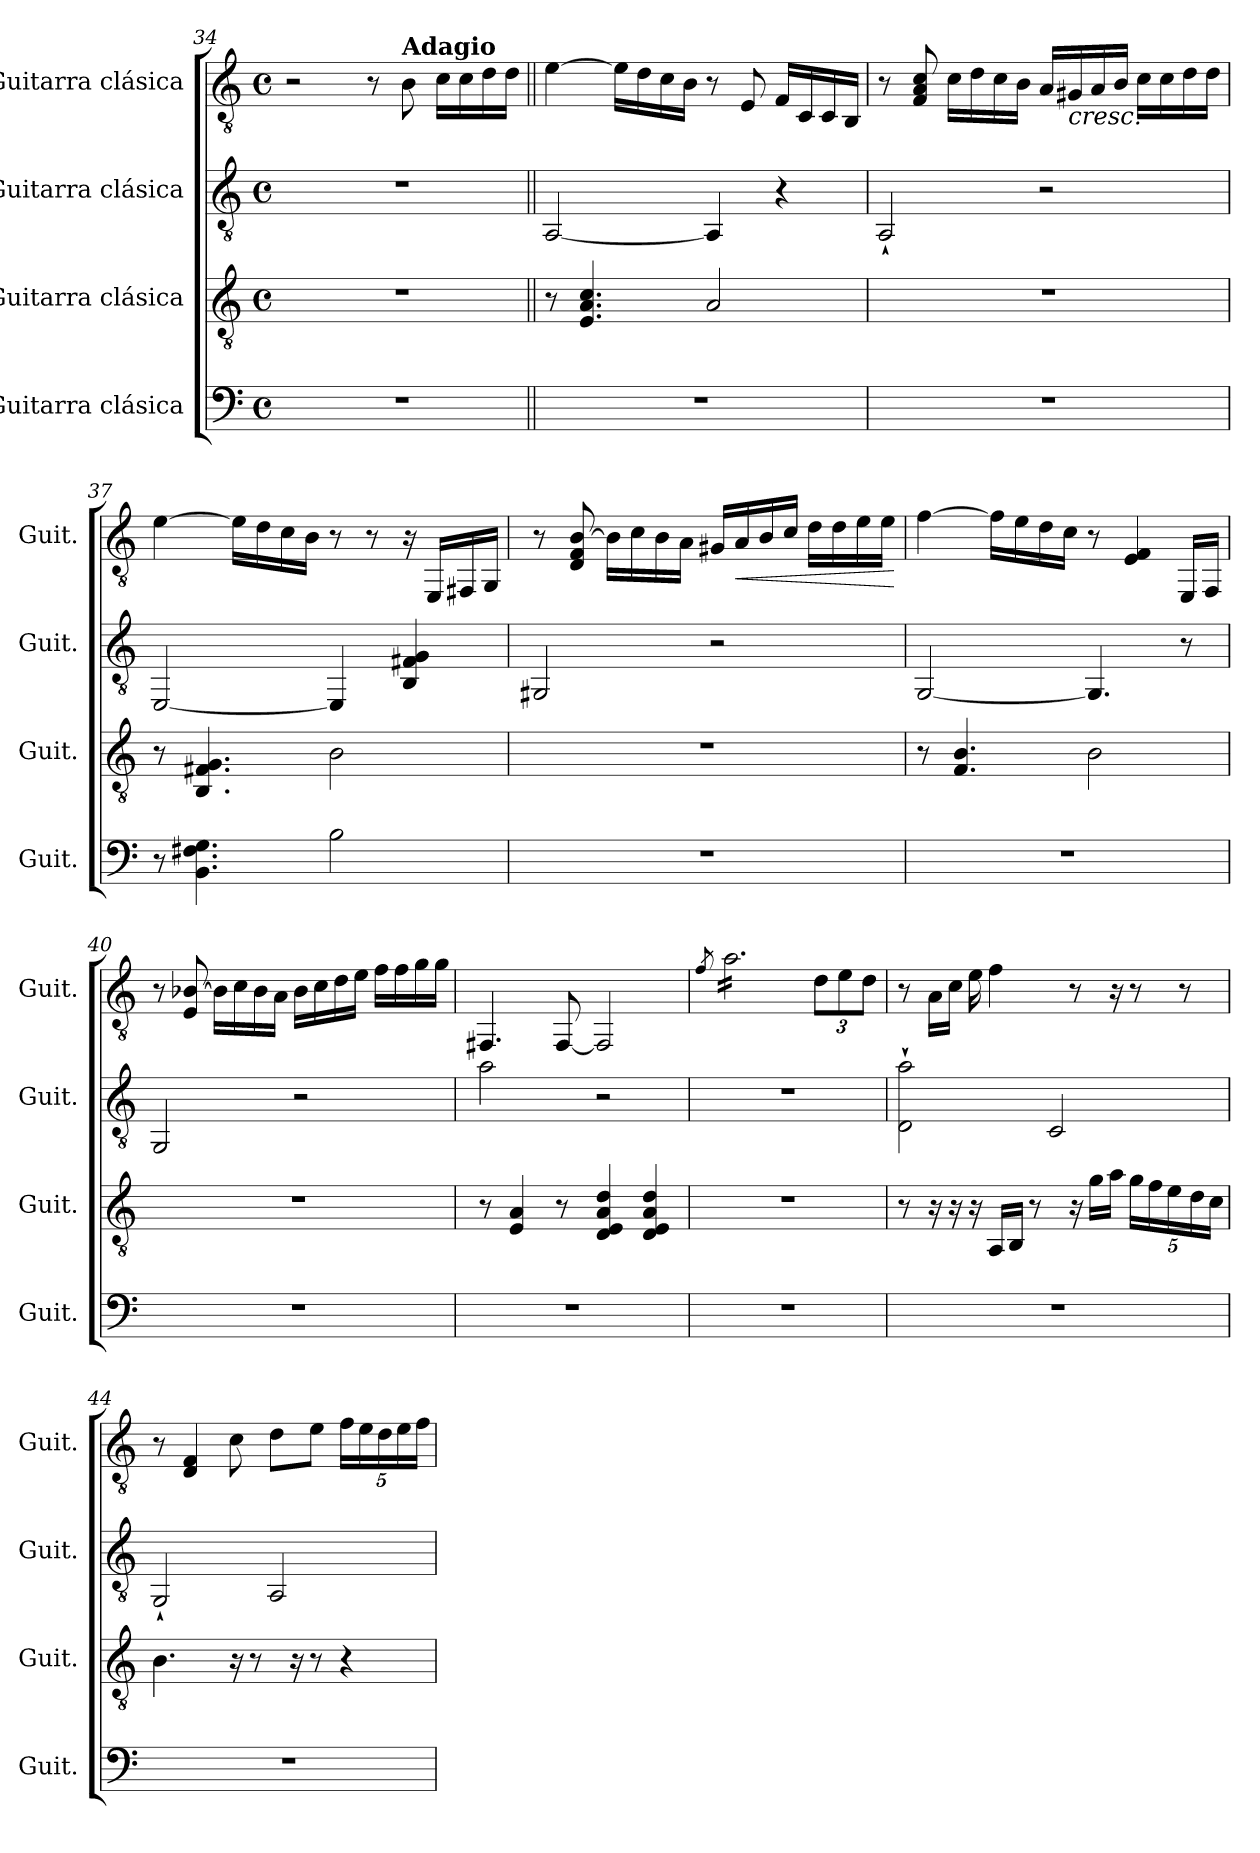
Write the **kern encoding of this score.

**kern	**kern	**kern	**kern	**dynam
*part4	*part3	*part2	*part1	*part1
*staff4	*staff3	*staff2	*staff1	*staff1
*I"Guitarra clásica	*I"Guitarra clásica	*I"Guitarra clásica	*I"Guitarra clásica	*
*I'Guit.	*I'Guit.	*I'Guit.	*I'Guit.	*
*	*clefGv2	*clefGv2	*clefGv2	*
*k[]	*k[]	*k[]	*k[]	*
*M4/4	*M4/4	*M4/4	*M4/4	*
*met(c)	*met(c)	*met(c)	*met(c)	*
=34	=34	=34	=34	=34
1r	1r	1r	2r	.
.	.	.	8r	.
!	!	!	!LO:TX:a:B:t=Adagio	!
.	.	.	8B\	.
.	.	.	16c\LL	.
.	.	.	16c\	.
.	.	.	16d\	.
.	.	.	16d\JJ	.
=35||	=35||	=35||	=35||	=35||
1r	8r	[2AA/	[4e\	.
.	4.E/ 4.A/ 4.c/	.	.	.
.	.	.	16e\LL]	.
.	.	.	16d\	.
.	.	.	16c\	.
.	.	.	16B\JJ	.
.	2A/	4AA/]	8r	.
.	.	.	8E/	.
.	.	4r	16F/LL	.
.	.	.	16C/	.
.	.	.	16C/	.
.	.	.	16BB/JJ	.
!!LO:LB:g=z
=36	=36	=36	=36	=36
1r	1r	2AA`/	8r	.
.	.	.	8F/ 8A/ 8c/	.
.	.	.	16c\LL	.
.	.	.	16d\	.
.	.	.	16c\	.
.	.	.	16B\JJ	.
.	.	2r	16A/LL	.
!	!	!	!	!LO:HP:b
.	.	.	16G#X/	<
.	.	.	16A/	.
.	.	.	16B/JJ	.
.	.	.	16c\LL	.
.	.	.	16c\	.
.	.	.	16d\	.
.	.	.	16d\JJ	.
=37	=37	=37	=37	=37
8r	8r	[2EE/	[4e\	.
4.BB\ 4.F#X\ 4.G\	4.BB/ 4.F#X/ 4.G/	.	.	.
.	.	.	16e\LL]	.
.	.	.	16d\	.
.	.	.	16c\	.
.	.	.	16B\JJ	.
2B\	2B\	4EE/]	8r	.
.	.	.	8r	.
.	.	4BB/ 4F#X/ 4G/	16r	.
.	.	.	16EE/LL	.
.	.	.	16FF#X/	.
.	.	.	16GG/JJ	.
=38	=38	=38	=38	=38
1r	1r	2GG#X/	8r	.
.	.	.	8D/ 8F/ [8B/	.
.	.	.	16B\LL]	.
.	.	.	16c\	.
.	.	.	16B\	.
.	.	.	16A\JJ	.
.	.	2r	16G#X/LL	.
!	!	!	!	!LO:HP:b
.	.	.	16A/	<
.	.	.	16B/	.
.	.	.	16c/JJ	.
.	.	.	16d\LL	.
.	.	.	16d\	.
.	.	.	16e\	.
.	.	.	16e\JJ	.
.	.	.	.	[
!!LO:LB:g=z
=39	=39	=39	=39	=39
1r	8r	[2GG/	[4f\	.
.	4.F/ 4.B/	.	.	.
.	.	.	16f\LL]	.
.	.	.	16e\	.
.	.	.	16d\	.
.	.	.	16c\JJ	.
.	2B\	4.GG/]	8r	.
.	.	.	4E/ 4F/	.
.	.	8r	16EE/LL	.
.	.	.	16FF/JJ	.
=40	=40	=40	=40	=40
1r	1r	2GG/	8r	.
.	.	.	8E/ [8B-X/	.
.	.	.	16B-\LL]	.
.	.	.	16c\	.
.	.	.	16B-\	.
.	.	.	16A\JJ	.
.	.	2r	16B-\LL	.
.	.	.	16c\	.
.	.	.	16d\	.
.	.	.	16e\JJ	.
.	.	.	16f\LL	.
.	.	.	16f\	.
.	.	.	16g\	.
.	.	.	16g\JJ	.
.	.	.	.	[
=41	=41	=41	=41	=41
1r	8r	2a\	4.FF#X/	.
.	4E/ 4A/	.	.	.
.	8r	.	[8FF#/	.
.	4D/ 4E/ 4A/ 4d/	2r	2FF#/]	.
.	4D/ 4E/ 4A/ 4d/	.	.	.
=42	=42	=42	=42	=42
.	.	.	8qf/	.
*	*	*	*tremolo	*
1r	1r	1r	16a\LL	.
.	.	.	16a\	.
.	.	.	16a\	.
.	.	.	16a\	.
.	.	.	16a\	.
.	.	.	16a\	.
.	.	.	16a\	.
.	.	.	16a\	.
.	.	.	16a\	.
.	.	.	16a\	.
.	.	.	16a\	.
.	.	.	16a\JJ	.
*	*	*	*Xtremolo	*
*	*	*	*Xbrackettup	*
.	.	.	12d\L	.
.	.	.	12e\	.
.	.	.	12d\J	.
!!LO:PB:g=z
=43	=43	=43	=43	=43
1r	8r	2D\` 2a\`	8r	.
.	16r	.	16A\LL	.
.	16r	.	16c\JJ	.
.	16r	.	16e\	.
.	16AA/LL	.	4f\	.
.	16BB/JJ	.	.	.
.	8r	.	.	.
.	.	2C/	.	.
.	16r	.	8r	.
.	16g\LL	.	.	.
.	16a\JJ	.	16r	.
*	*Xbrackettup	*	*	*
.	20g\LL	.	8r	.
.	20f\	.	.	.
.	20e\	.	.	.
.	.	.	8r	.
.	20d\	.	.	.
.	20c\JJ	.	.	.
=44	=44	=44	=44	=44
1r	4.B\	2GG`/	8r	.
.	.	.	4D/ 4F/	.
.	16r	.	8c\	.
.	8r	.	.	.
.	.	2AA/	8d\L	.
.	16r	.	.	.
.	8r	.	8e\J	.
.	4r	.	20f\LL	.
.	.	.	20e\	.
.	.	.	20d\	.
.	.	.	20e\	.
.	.	.	20f\JJ	.
=	=	=	=	=
*-	*-	*-	*-	*-
